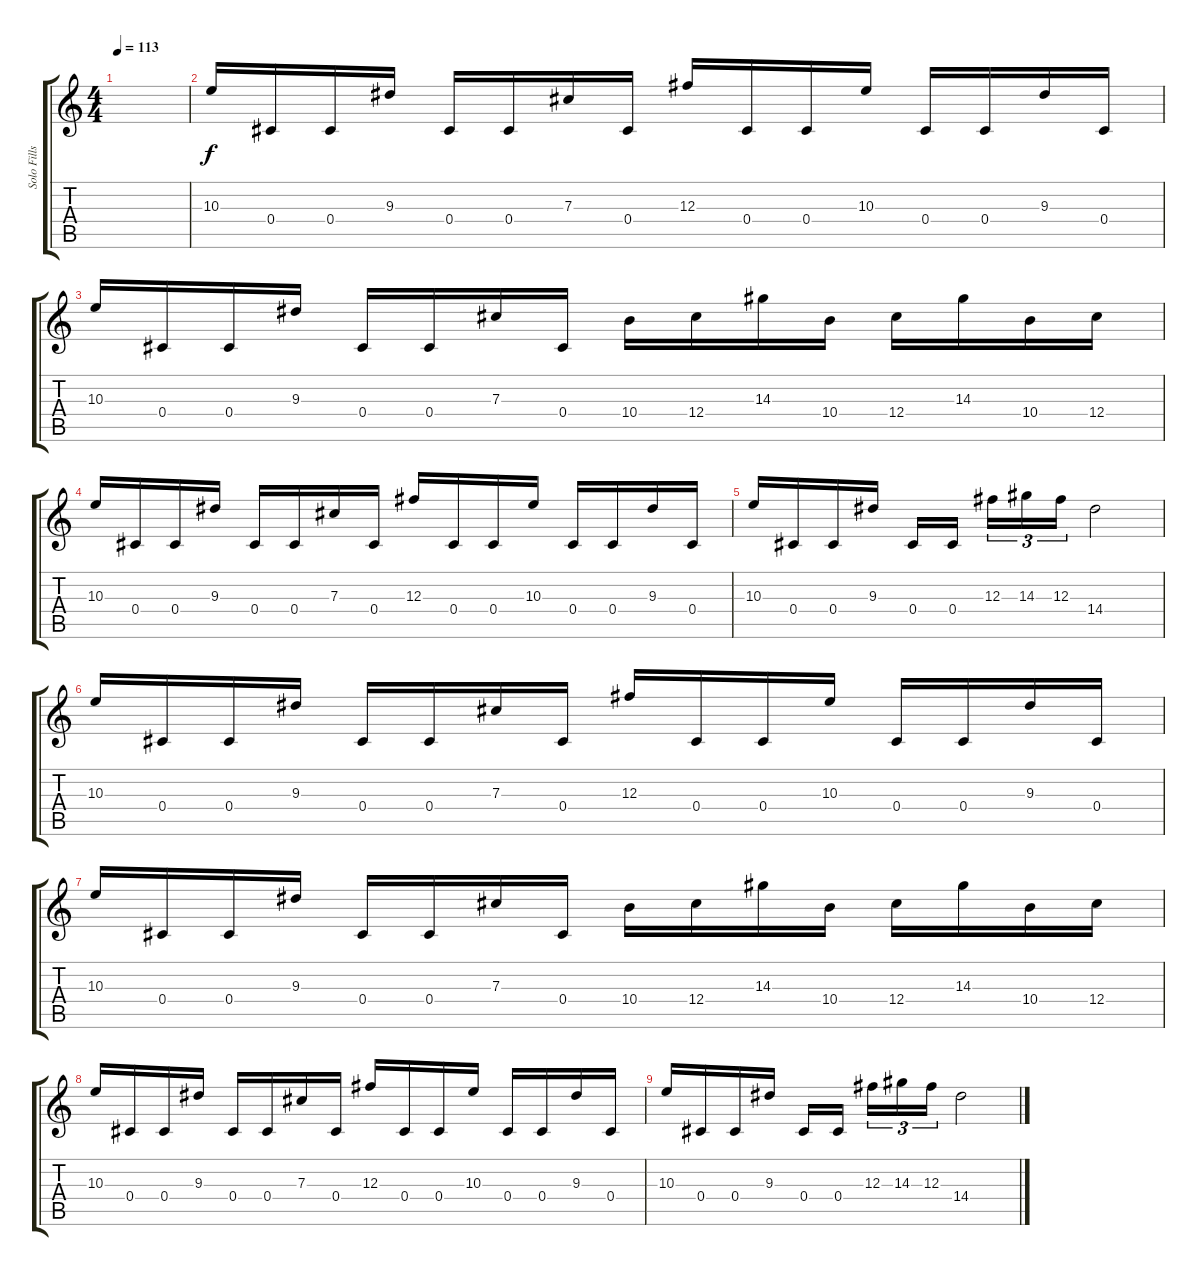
\track ("Solo Fills" "Solo Fills") {instrument distortionguitar}
\staff {score tabs}
\tuning (Eb4 Bb3 Gb3 Db3 Ab2 Db2) {hide}
\ts (4 4)
\tempo 113
\clef g2
\ks c
|
10.3.16 0.4.16 0.4.16 9.3.16 0.4.16 0.4.16 7.3.16 0.4.16 12.3.16 0.4.16 0.4.16 10.3.16 0.4.16 0.4.16 9.3.16 0.4.16 |
10.3.16 0.4.16 0.4.16 9.3.16 0.4.16 0.4.16 7.3.16 0.4.16 10.4.16 12.4.16 14.3.16 10.4.16 12.4.16 14.3.16 10.4.16 12.4.16 |
10.3.16 0.4.16 0.4.16 9.3.16 0.4.16 0.4.16 7.3.16 0.4.16 12.3.16 0.4.16 0.4.16 10.3.16 0.4.16 0.4.16 9.3.16 0.4.16 |
10.3.16 0.4.16 0.4.16 9.3.16 0.4.16 0.4.16{beam splitsecondary} 12.3.16{tu (3 2)} 14.3.16{tu (3 2)} 12.3.16{tu (3 2)} 14.4.2 |
10.3.16 0.4.16 0.4.16 9.3.16 0.4.16 0.4.16 7.3.16 0.4.16 12.3.16 0.4.16 0.4.16 10.3.16 0.4.16 0.4.16 9.3.16 0.4.16 |
10.3.16 0.4.16 0.4.16 9.3.16 0.4.16 0.4.16 7.3.16 0.4.16 10.4.16 12.4.16 14.3.16 10.4.16 12.4.16 14.3.16 10.4.16 12.4.16 |
10.3.16 0.4.16 0.4.16 9.3.16 0.4.16 0.4.16 7.3.16 0.4.16 12.3.16 0.4.16 0.4.16 10.3.16 0.4.16 0.4.16 9.3.16 0.4.16 |
10.3.16 0.4.16 0.4.16 9.3.16 0.4.16 0.4.16{beam splitsecondary} 12.3.16{tu (3 2)} 14.3.16{tu (3 2)} 12.3.16{tu (3 2)} 14.4.2
